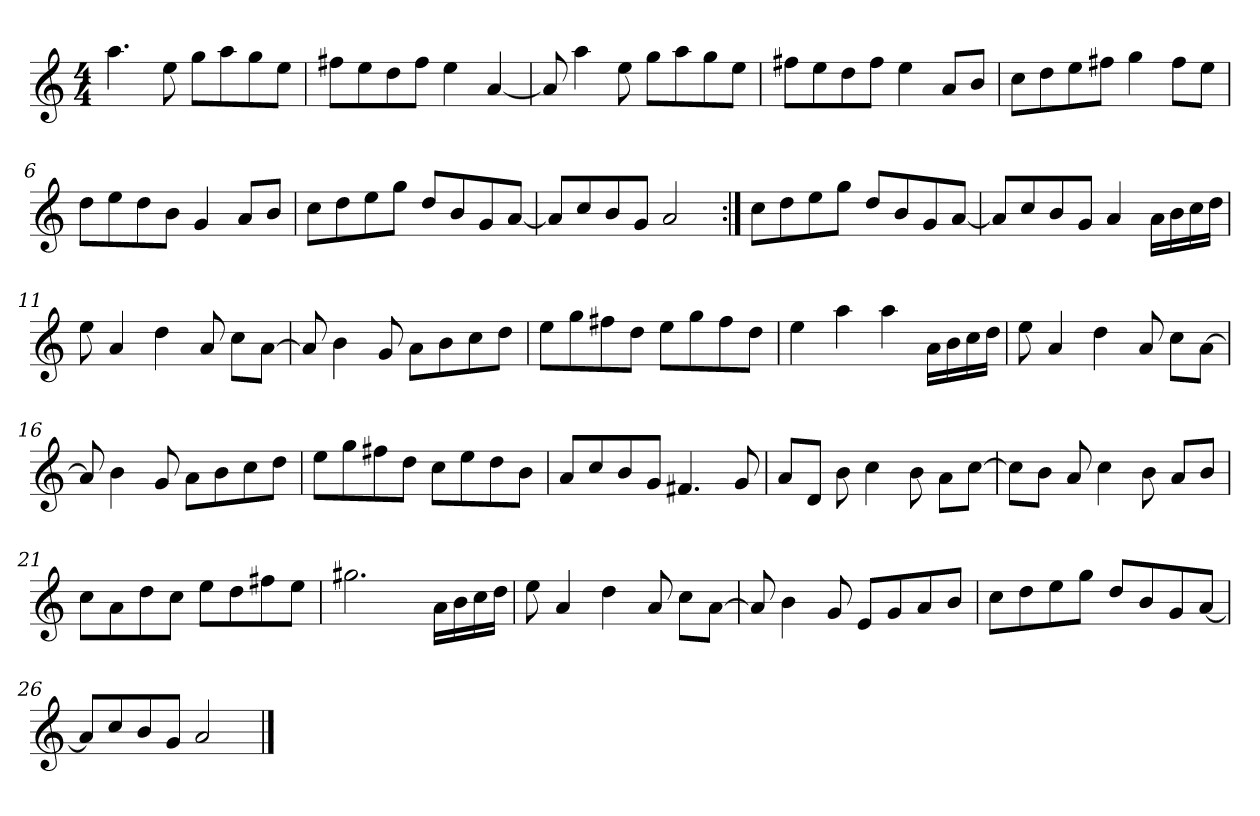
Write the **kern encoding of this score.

**kern
*part1
*staff1
*clefG2
*k[]
*a:
*M4/4
=1
4.aa\
8ee\
8gg\L
8aa\
8gg\
8ee\J
=2
8ff#X\L
8ee\
8dd\
8ff#\J
4ee\
[4a/
=3
8a/]
4aa\
8ee\
8gg\L
8aa\
8gg\
8ee\J
=4
8ff#X\L
8ee\
8dd\
8ff#\J
4ee\
8a/L
8b/J
!!LO:LB:g=z
=5
8cc\L
8dd\
8ee\
8ff#X\J
4gg\
8ff#\L
8ee\J
=6
8dd\L
8ee\
8dd\
8b\J
4g/
8a/L
8b/J
=7
8cc\L
8dd\
8ee\
8gg\J
8dd/L
8b/
8g/
[8a/J
=8
8a/L]
8cc/
8b/
8g/J
2a/
=9:|!
8cc\L
8dd\
8ee\
8gg\J
8dd/L
8b/
8g/
[8a/J
=10
8a/L]
8cc/
8b/
8g/J
4a/
16a\LL
16b\
16cc\
16dd\JJ
!!LO:LB:g=z
=11
8ee\
4a/
4dd\
8a/
8cc\L
[8a\J
=12
8a/]
4b\
8g/
8a\L
8b\
8cc\
8dd\J
=13
8ee\L
8gg\
8ff#X\
8dd\J
8ee\L
8gg\
8ff#\
8dd\J
=14
4ee\
4aa\
4aa\
16a\LL
16b\
16cc\
16dd\JJ
!!LO:LB:g=z
=15
8ee\
4a/
4dd\
8a/
8cc\L
[8a\J
=16
8a/]
4b\
8g/
8a\L
8b\
8cc\
8dd\J
=17
8ee\L
8gg\
8ff#X\
8dd\J
8cc\L
8ee\
8dd\
8b\J
=18
8a/L
8cc/
8b/
8g/J
4.f#X/
8g/
!!LO:LB:g=z
=19
8a/L
8d/J
8b\
4cc\
8b\
8a\L
[8cc\J
=20
8cc\L]
8b\J
8a/
4cc\
8b\
8a/L
8b/J
=21
8cc\L
8a\
8dd\
8cc\J
8ee\L
8dd\
8ff#X\
8ee\J
=22
2.gg#X\
16a\LL
16b\
16cc\
16dd\JJ
!!LO:LB:g=z
=23
8ee\
4a/
4dd\
8a/
8cc\L
[8a\J
=24
8a/]
4b\
8g/
8e/L
8g/
8a/
8b/J
=25
8cc\L
8dd\
8ee\
8gg\J
8dd/L
8b/
8g/
[8a/J
=26
8a/L]
8cc/
8b/
8g/J
2a/
==
*-
